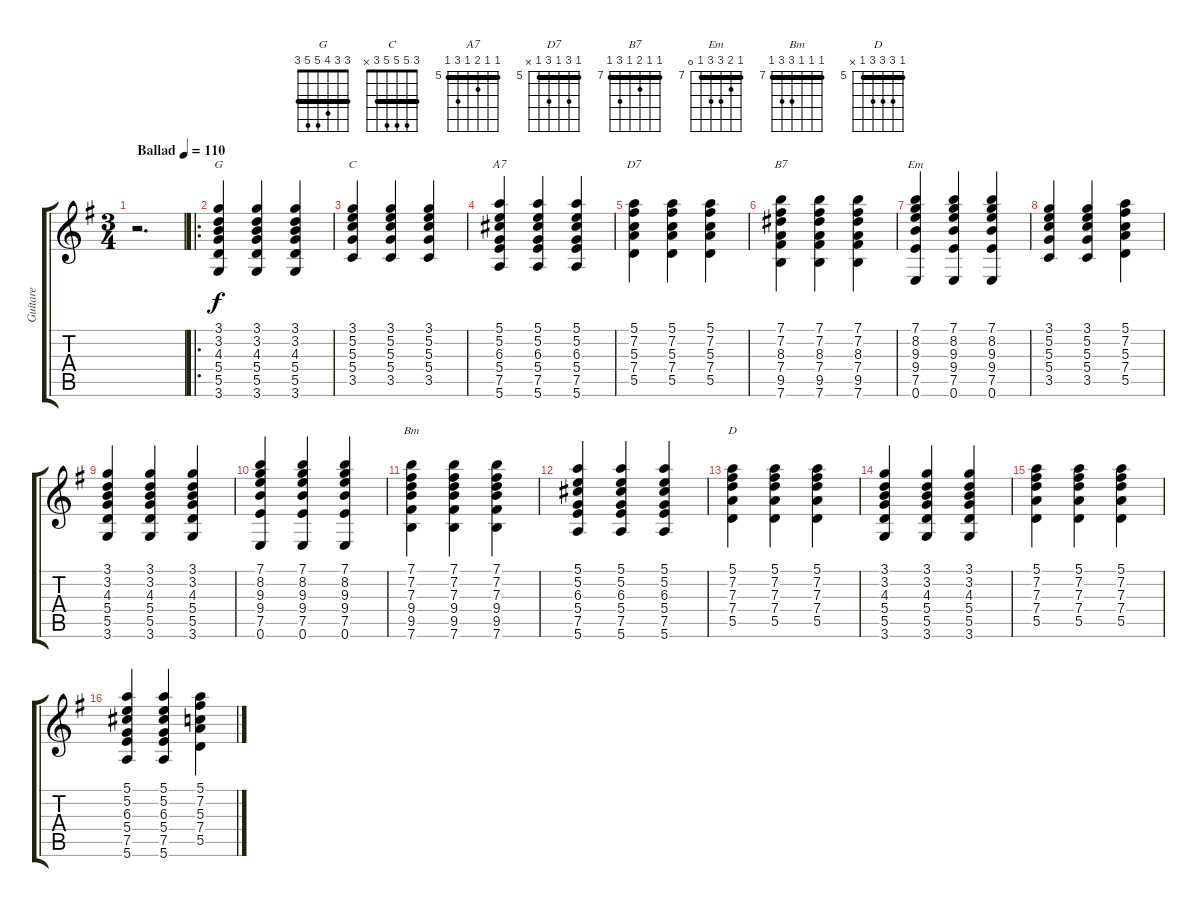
\track ("Guitare" "Guitare") {instrument acousticguitarsteel}
\staff {score tabs}
\tuning (E4 B3 G3 D3 A2 E2) {hide}
\chord ("G" 3 3 4 5 5 3) {barre 3}
\chord ("C" 3 5 5 5 3 x) {barre 3}
\chord ("A7" 5 5 6 5 7 5) {firstfret 5 barre 5}
\chord ("D7" 5 7 5 7 5 x) {firstfret 5 barre 5}
\chord ("B7" 7 7 8 7 9 7) {firstfret 7 barre 7}
\chord ("Em" 7 8 9 9 7 0) {firstfret 7 barre 7}
\chord ("Bm" 7 7 7 9 9 7) {firstfret 7 barre 7}
\chord ("D" 5 7 7 7 5 x) {firstfret 5 barre 5}
\ts (3 4)
\tempo (110 "Ballad")
\clef g2
\ks g
r.2{d dy f instrument acousticguitarsteel} |
\ro
(3.1 3.2 4.3 5.4 5.5 3.6).4{ch "G"} (3.1 3.2 4.3 5.4 5.5 3.6).4 (3.1 3.2 4.3 5.4 5.5 3.6).4 |
(3.1 5.2 5.3 5.4 3.5).4{ch "C"} (3.1 5.2 5.3 5.4 3.5).4 (3.1 5.2 5.3 5.4 3.5).4 |
(5.1 5.2 6.3 5.4 7.5 5.6).4{ch "A7"} (5.1 5.2 6.3 5.4 7.5 5.6).4 (5.1 5.2 6.3 5.4 7.5 5.6).4 |
(5.1 7.2 5.3 7.4 5.5).4{ch "D7"} (5.1 7.2 5.3 7.4 5.5).4 (5.1 7.2 5.3 7.4 5.5).4 |
(7.1 7.2 8.3 7.4 9.5 7.6).4{ch "B7"} (7.1 7.2 8.3 7.4 9.5 7.6).4 (7.1 7.2 8.3 7.4 9.5 7.6).4 |
(7.1 8.2 9.3 9.4 7.5 0.6).4{ch "Em"} (7.1 8.2 9.3 9.4 7.5 0.6).4 (7.1 8.2 9.3 9.4 7.5 0.6).4 |
(3.1 5.2 5.3 5.4 3.5).4 (3.1 5.2 5.3 5.4 3.5).4 (5.1 7.2 5.3 7.4 5.5).4 |
(3.1 3.2 4.3 5.4 5.5 3.6).4 (3.1 3.2 4.3 5.4 5.5 3.6).4 (3.1 3.2 4.3 5.4 5.5 3.6).4 |
(7.1 8.2 9.3 9.4 7.5 0.6).4 (7.1 8.2 9.3 9.4 7.5 0.6).4 (7.1 8.2 9.3 9.4 7.5 0.6).4 |
(7.1 7.2 7.3 9.4 9.5 7.6).4{ch "Bm"} (7.1 7.2 7.3 9.4 9.5 7.6).4 (7.1 7.2 7.3 9.4 9.5 7.6).4 |
(5.1 5.2 6.3 5.4 7.5 5.6).4 (5.1 5.2 6.3 5.4 7.5 5.6).4 (5.1 5.2 6.3 5.4 7.5 5.6).4 |
(5.1 7.2 7.3 7.4 5.5).4{ch "D"} (5.1 7.2 7.3 7.4 5.5).4 (5.1 7.2 7.3 7.4 5.5).4 |
(3.1 3.2 4.3 5.4 5.5 3.6).4 (3.1 3.2 4.3 5.4 5.5 3.6).4 (3.1 3.2 4.3 5.4 5.5 3.6).4 |
(5.1 7.2 7.3 7.4 5.5).4 (5.1 7.2 7.3 7.4 5.5).4 (5.1 7.2 7.3 7.4 5.5).4 |
(5.1 5.2 6.3 5.4 7.5 5.6).4 (5.1 5.2 6.3 5.4 7.5 5.6).4 (5.1 7.2 5.3 7.4 5.5).4
